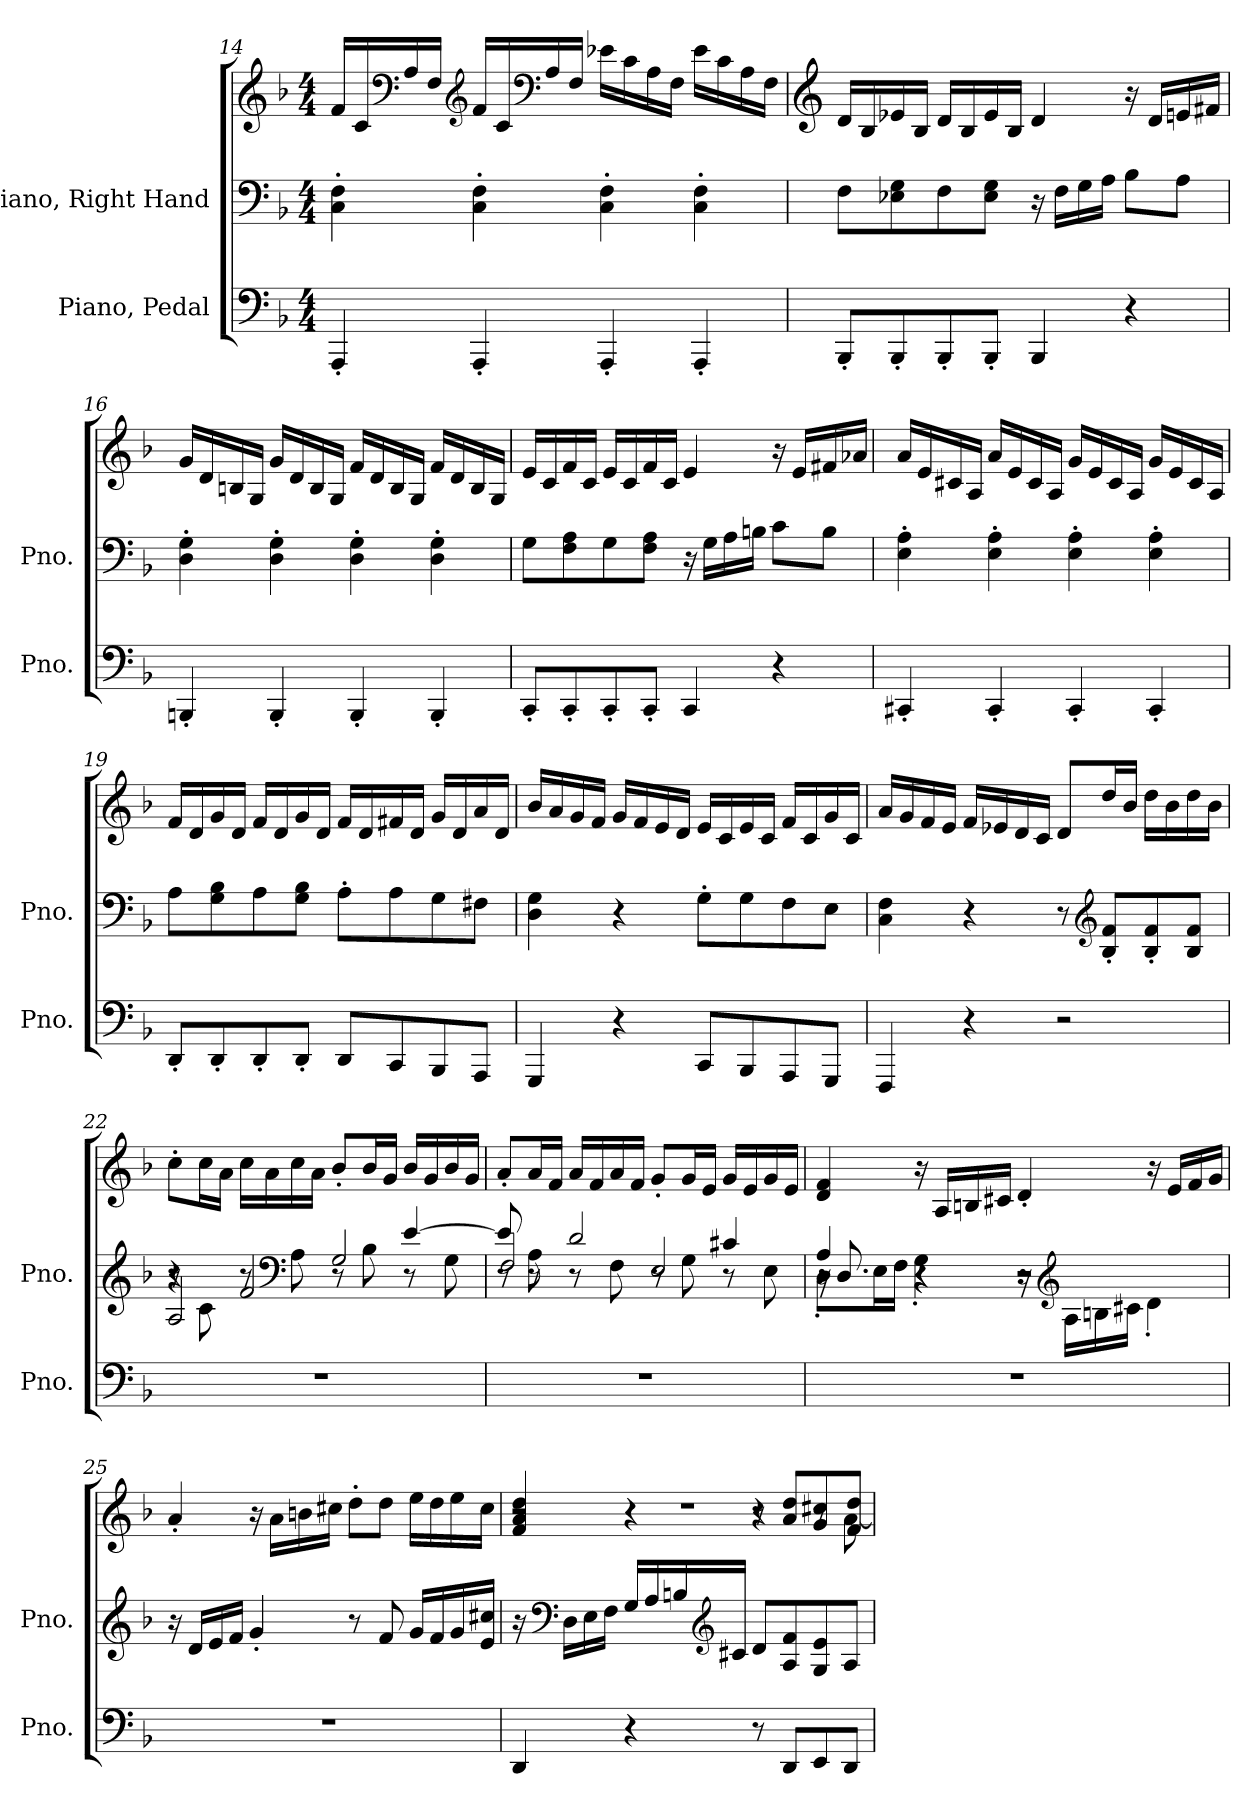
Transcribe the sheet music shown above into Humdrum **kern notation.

**kern	**kern	**kern
*part2	*part1	*part1
*staff3	*staff2	*staff1
*I"Piano, Pedal	*I"Piano, Right Hand	*
*I'Pno.	*I'Pno.	*
!!LO:LB:g=z
*clefF4	*clefF4	*clefG2
*k[b-]	*k[b-]	*k[b-]
*M4/4	*M4/4	*M4/4
=14	=14	=14
4AAA'/	4C\' 4F\'	16f/LL
.	.	16c/
*	*	*clefF4
.	.	16A/
.	.	16F/JJ
*	*	*clefG2
4AAA'/	4C\' 4F\'	16f/LL
.	.	16c/
*	*	*clefF4
.	.	16A/
.	.	16F/JJ
4AAA'/	4C\' 4F\'	16e-X\LL
.	.	16c\
.	.	16A\
.	.	16F\JJ
4AAA'/	4C\' 4F\'	16e-\LL
.	.	16c\
.	.	16A\
.	.	16F\JJ
=15	=15	=15
*	*	*clefG2
8BBB-'/L	8F\L	16d/LL
.	.	16B-/
8BBB-'/	8E-X\ 8G\	16e-X/
.	.	16B-/JJ
8BBB-'/	8F\	16d/LL
.	.	16B-/
8BBB-'/J	8E-\ 8G\J	16e-/
.	.	16B-/JJ
4BBB-/	16r	4d/
.	16F\LL	.
.	16G\	.
.	16A\JJ	.
4r	8B-\L	16r
.	.	16d/LL
.	8A\J	16en/
.	.	16f#X/JJ
!!LO:LB:g=z
=16	=16	=16
4BBBn'/	4D\' 4G\'	16g/LL
.	.	16d/
.	.	16Bn/
.	.	16G/JJ
4BBB'/	4D\' 4G\'	16g/LL
.	.	16d/
.	.	16B/
.	.	16G/JJ
4BBB'/	4D\' 4G\'	16f/LL
.	.	16d/
.	.	16B/
.	.	16G/JJ
4BBB'/	4D\' 4G\'	16f/LL
.	.	16d/
.	.	16B/
.	.	16G/JJ
=17	=17	=17
8CC'/L	8G\L	16e/LL
.	.	16c/
8CC'/	8F\ 8A\	16f/
.	.	16c/JJ
8CC'/	8G\	16e/LL
.	.	16c/
8CC'/J	8F\ 8A\J	16f/
.	.	16c/JJ
4CC/	16r	4e/
.	16G\LL	.
.	16A\	.
.	16Bn\JJ	.
4r	8c\L	16r
.	.	16e/LL
.	8B\J	16f#X/
.	.	16a-X/JJ
!!LO:PB:g=z
=18	=18	=18
4CC#X'/	4E\' 4A\'	16a/LL
.	.	16e/
.	.	16c#X/
.	.	16A/JJ
4CC#'/	4E\' 4A\'	16a/LL
.	.	16e/
.	.	16c#/
.	.	16A/JJ
4CC#'/	4E\' 4A\'	16g/LL
.	.	16e/
.	.	16c#/
.	.	16A/JJ
4CC#'/	4E\' 4A\'	16g/LL
.	.	16e/
.	.	16c#/
.	.	16A/JJ
=19	=19	=19
8DD'/L	8A\L	16f/LL
.	.	16d/
8DD'/	8G\ 8B-\	16g/
.	.	16d/JJ
8DD'/	8A\	16f/LL
.	.	16d/
8DD'/J	8G\ 8B-\J	16g/
.	.	16d/JJ
8DD/L	8A'\L	16f/LL
.	.	16d/
8CC/	8A\	16f#X/
.	.	16d/JJ
8BBB-/	8G\	16g/LL
.	.	16d/
8AAA/J	8F#X\J	16a/
.	.	16d/JJ
!!LO:LB:g=z
=20	=20	=20
4GGG/	4D\ 4G\	16b-/LL
.	.	16a/
.	.	16g/
.	.	16f/JJ
4r	4r	16g/LL
.	.	16f/
.	.	16e/
.	.	16d/JJ
8CC/L	8G'\L	16e/LL
.	.	16c/
8BBB-/	8G\	16e/
.	.	16c/JJ
8AAA/	8F\	16f/LL
.	.	16c/
8GGG/J	8E\J	16g/
.	.	16c/JJ
=21	=21	=21
4FFF/	4C\ 4F\	16a/LL
.	.	16g/
.	.	16f/
.	.	16e/JJ
4r	4r	16f/LL
.	.	16e-X/
.	.	16d/
.	.	16c/JJ
2r	8r	8d/L
*	*clefG2	*
.	8B-/' 8f/'L	16dd/L
.	.	16b-/JJ
.	8B-/' 8f/'	16dd\LL
.	.	16b-\
.	8B-/ 8f/J	16dd\
.	.	16b-\JJ
!!LO:LB:g=z
=22	=22	=22
*	*^	*
*	*	*^	*
1r	4r	8r	2A/	8cc'\L
.	.	8c\	.	16cc\L
.	.	.	.	16a\JJ
.	2f/	8r	.	16cc\LL
.	.	.	.	16a\
*	*clefF4	*	*	*
.	.	8A\	.	16cc\
.	.	.	.	16a\JJ
.	.	8r	2G/	8b-'/L
.	.	8B-\	.	16b-/L
.	.	.	.	16g/JJ
.	[4e/	8r	.	16b-/LL
.	.	.	.	16g/
.	.	8G\	.	16b-/
.	.	.	.	16g/JJ
=23	=23	=23	=23	=23
1r	8e/]	8r	2F/	8a'/L
.	8r	8A\	.	16a/L
.	.	.	.	16f/JJ
.	2d/	8r	.	16a/LL
.	.	.	.	16f/
.	.	8F\	.	16a/
.	.	.	.	16f/JJ
.	.	8r	2E/	8g'/L
.	.	8G\	.	16g/L
.	.	.	.	16e/JJ
.	4c#X/	8r	.	16g/LL
.	.	.	.	16e/
.	.	8E\	.	16g/
.	.	.	.	16e/JJ
!!LO:LB:g=z
=24	=24	=24	=24	=24
1r	4A/	8D'\L	16r	4d/ 4f/
.	.	.	8.D/	.
.	.	16E\L	.	.
.	.	16F\JJ	.	.
.	4r	4G'\	4r	16r
.	.	.	.	16A/LL
.	.	.	.	16Bn/
.	.	.	.	16c#X/JJ
.	2r	16r	2r	4d'/
*	*clefG2	*	*	*
.	.	16A\LL	.	.
.	.	16Bn\	.	.
.	.	16c#X\JJ	.	.
.	.	4d'\	.	16r
.	.	.	.	16e/LL
.	.	.	.	16f/
.	.	.	.	16g/JJ
*	*v	*v	*v	*
=25	=25	=25
1r	16r	4a'/
.	16d/LL	.
.	16e/	.
.	16f/JJ	.
.	4g'/	16r
.	.	16a\LL
.	.	16bn\
.	.	16cc#X\JJ
.	8r	8dd'\L
.	8f/	8dd\J
.	16g/LL	16ee\LL
.	16f/	16dd\
.	16g/	16ee\
.	16e/ 16cc#X/JJ	16cc#\JJ
!!LO:PB:g=z
=26	=26	=26
*	*	*^
*	*	*	*^
4DD/	16r	1r	2r	4f/ 4a/ 4dd/
*	*clefF4	*	*	*
.	16D\LL	.	.	.
.	16E\	.	.	.
.	16F\JJ	.	.	.
4r	16G/LL	.	.	4r
.	16A/	.	.	.
.	16Bn/	.	.	.
*	*clefG2	*	*	*
.	16c#X/JJ	.	.	.
8r	8d/L	.	4r	8r
8DD/L	8A/ 8f/	.	.	8a/ 8dd/L
8EE/	8G/ 8e/	.	8r	8g/ 8cc#X/
8DD/J	8A/J	.	[8a\	8f/ 8dd/J
*	*	*v	*v	*v
=	=	=
*-	*-	*-
